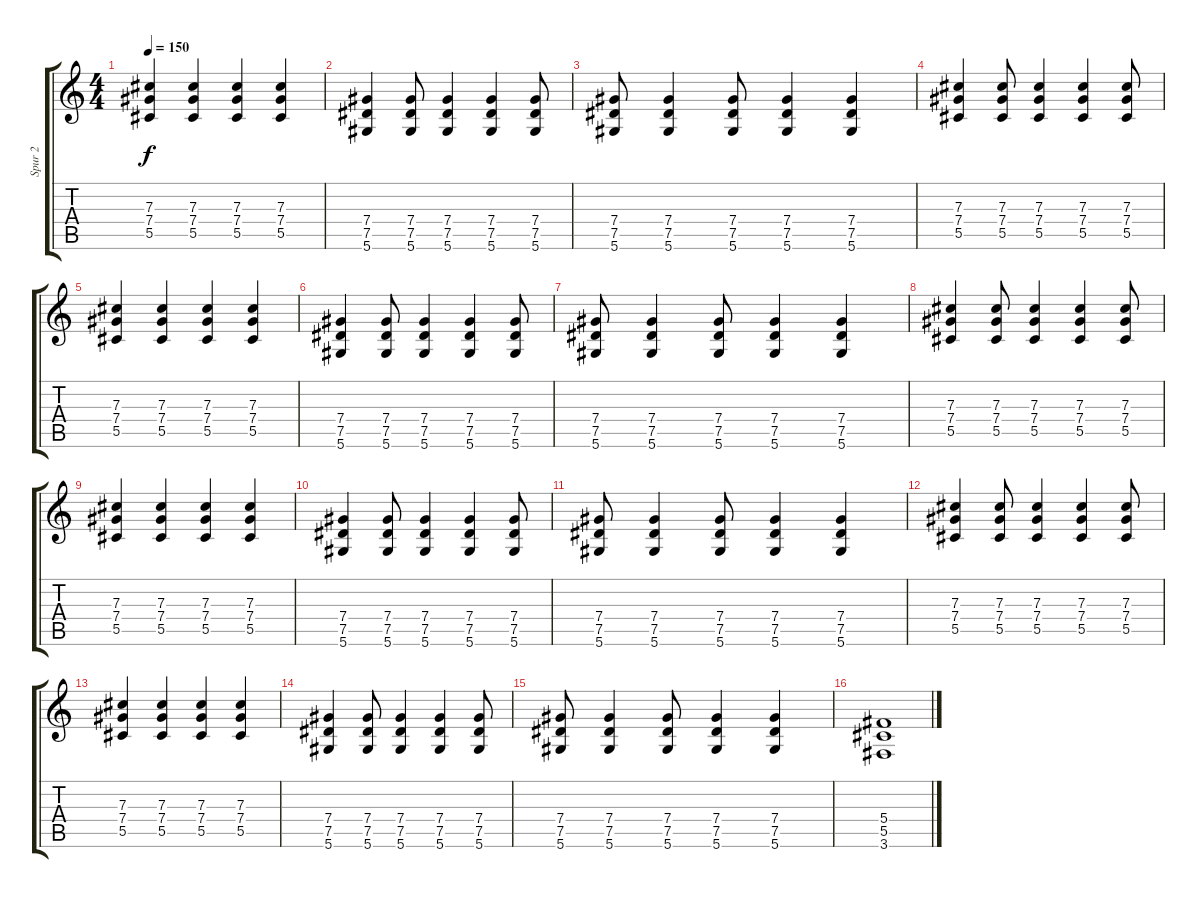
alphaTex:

\track ("Spur 2" "Spur 2") {instrument overdrivenguitar}
\staff {score tabs}
\tuning (Eb4 Bb3 Gb3 Db3 Ab2 Eb2) {hide}
\ts (4 4)
\tempo 150
\clef g2
\ks c
(7.3 7.4 5.5).4{dy f} (7.3 7.4 5.5).4 (7.3 7.4 5.5).4 (7.3 7.4 5.5).4 |
(7.4 7.5 5.6).4 (7.4 7.5 5.6).8 (7.4 7.5 5.6).4 (7.4 7.5 5.6).4 (7.4 7.5 5.6).8 |
(7.4 7.5 5.6).8 (7.4 7.5 5.6).4 (7.4 7.5 5.6).8 (7.4 7.5 5.6).4 (7.4 7.5 5.6).4 |
(7.3 7.4 5.5).4 (7.3 7.4 5.5).8 (7.3 7.4 5.5).4 (7.3 7.4 5.5).4 (7.3 7.4 5.5).8 |
(7.3 7.4 5.5).4 (7.3 7.4 5.5).4 (7.3 7.4 5.5).4 (7.3 7.4 5.5).4 |
(7.4 7.5 5.6).4 (7.4 7.5 5.6).8 (7.4 7.5 5.6).4 (7.4 7.5 5.6).4 (7.4 7.5 5.6).8 |
(7.4 7.5 5.6).8 (7.4 7.5 5.6).4 (7.4 7.5 5.6).8 (7.4 7.5 5.6).4 (7.4 7.5 5.6).4 |
(7.3 7.4 5.5).4{volume 13} (7.3 7.4 5.5).8 (7.3 7.4 5.5).4 (7.3 7.4 5.5).4 (7.3 7.4 5.5).8 |
(7.3 7.4 5.5).4 (7.3 7.4 5.5).4 (7.3 7.4 5.5).4 (7.3 7.4 5.5).4 |
(7.4 7.5 5.6).4 (7.4 7.5 5.6).8 (7.4 7.5 5.6).4 (7.4 7.5 5.6).4 (7.4 7.5 5.6).8 |
(7.4 7.5 5.6).8 (7.4 7.5 5.6).4 (7.4 7.5 5.6).8 (7.4 7.5 5.6).4 (7.4 7.5 5.6).4 |
(7.3 7.4 5.5).4 (7.3 7.4 5.5).8 (7.3 7.4 5.5).4 (7.3 7.4 5.5).4 (7.3 7.4 5.5).8 |
(7.3 7.4 5.5).4 (7.3 7.4 5.5).4 (7.3 7.4 5.5).4 (7.3 7.4 5.5).4 |
(7.4 7.5 5.6).4 (7.4 7.5 5.6).8 (7.4 7.5 5.6).4 (7.4 7.5 5.6).4 (7.4 7.5 5.6).8 |
(7.4 7.5 5.6).8 (7.4 7.5 5.6).4 (7.4 7.5 5.6).8 (7.4 7.5 5.6).4 (7.4 7.5 5.6).4 |
(5.4 5.5 3.6).1
